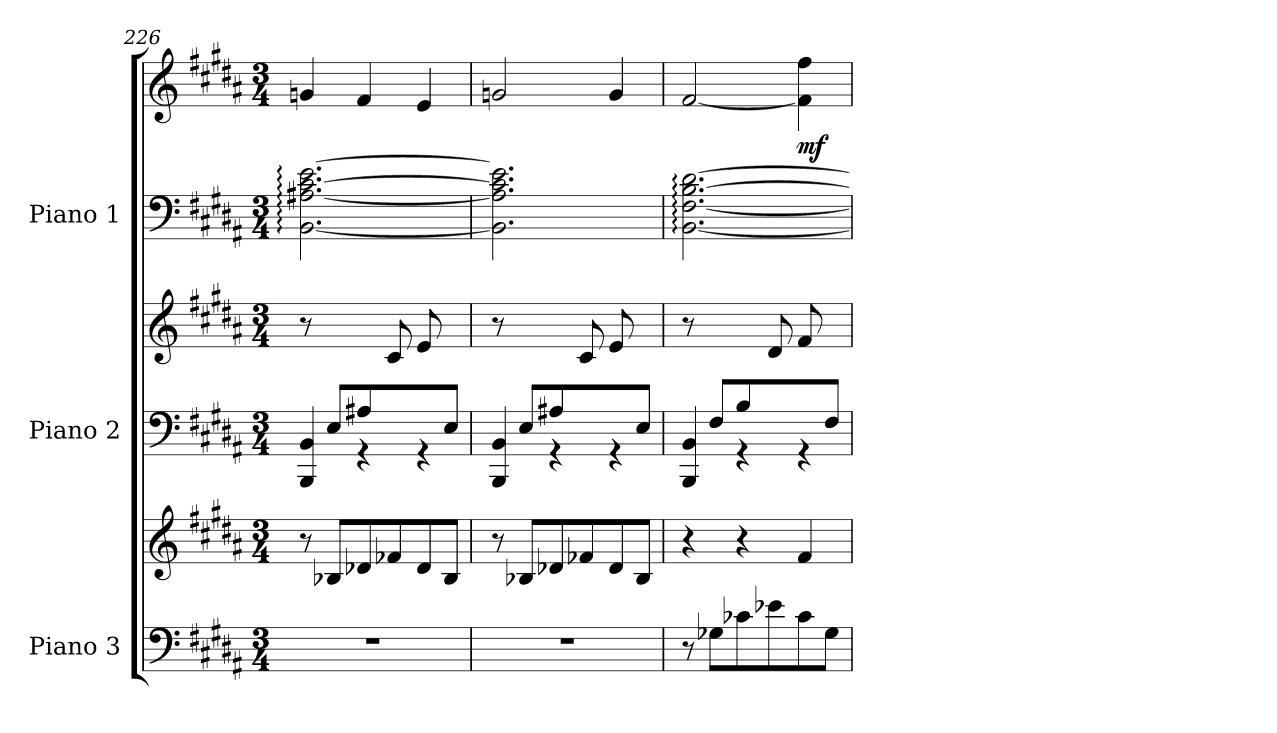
**kern	**kern	**kern	**kern	**kern	**kern	**dynam
*part3	*part3	*part2	*part2	*part1	*part1	*part1
*staff6	*staff5	*staff4	*staff3	*staff2	*staff1	*staff1/2
*I"Piano 3	*	*I"Piano 2	*	*I"Piano 1	*	*
*I'Pno. 3	*	*I'Pno. 2	*	*I'Pno. 1	*	*
!!LO:LB:g=z
*clefF4	*clefG2	*clefF4	*clefG2	*clefF4	*clefG2	*
*k[f#c#g#d#a#]	*k[f#c#g#d#a#]	*k[f#c#g#d#a#]	*k[f#c#g#d#a#]	*k[f#c#g#d#a#]	*k[f#c#g#d#a#]	*
*M3/4	*M3/4	*M3/4	*M3/4	*M3/4	*M3/4	*
=226	=226	=226	=226	=226	=226	=226
*	*	*^	*	*	*	*
2.r	8r	8ryy	4BBB/ 4BB/	8r	[2.BB\: [2.A#X\: [2.c#\: [2.e\:	4gn/	.
.	8B-X/L	8E/L	.	4ryy	.	.	.
.	8d-X/	8A#X/	4rGG	.	.	4f#/	.
.	8f-X/	4ryy	.	8c#/	.	.	.
.	8d-/	.	4rGG	8e/	.	4e/	.
.	8B-/J	8E/J	.	8ryy	.	.	.
=227	=227	=227	=227	=227	=227	=227	=227
2.r	8r	8ryy	4BBB/ 4BB/	8r	2.BB\] 2.A#\] 2.c#\] 2.e\]	2gn/	.
.	8B-X/L	8E/L	.	4ryy	.	.	.
.	8d-X/	8A#X/	4rGG	.	.	.	.
.	8f-X/	4ryy	.	8c#/	.	.	.
.	8d-/	.	4rGG	8e/	.	4g/	.
.	8B-/J	8E/J	.	8ryy	.	.	.
=228	=228	=228	=228	=228	=228	=228	=228
8r	4r	8ryy	4BBB/ 4BB/	8r	[2.BB\: [2.F#\: [2.B\: [2.d#\:	[2f#/	.
8G-X\L	.	8F#/L	.	4ryy	.	.	.
8c-X\	4r	8B/	4rGG	.	.	.	.
8e-X\	.	4ryy	.	8d#/	.	.	.
!	!	!	!	!	!	!	!LO:DY:b
8c-\	4f#/	.	4rGG	8f#/	.	4f#\] 4ff#\	mf
8G-\J	.	8F#/J	.	8ryy	.	.	.
*	*	*v	*v	*	*	*	*
=	=	=	=	=	=	=
*-	*-	*-	*-	*-	*-	*-
